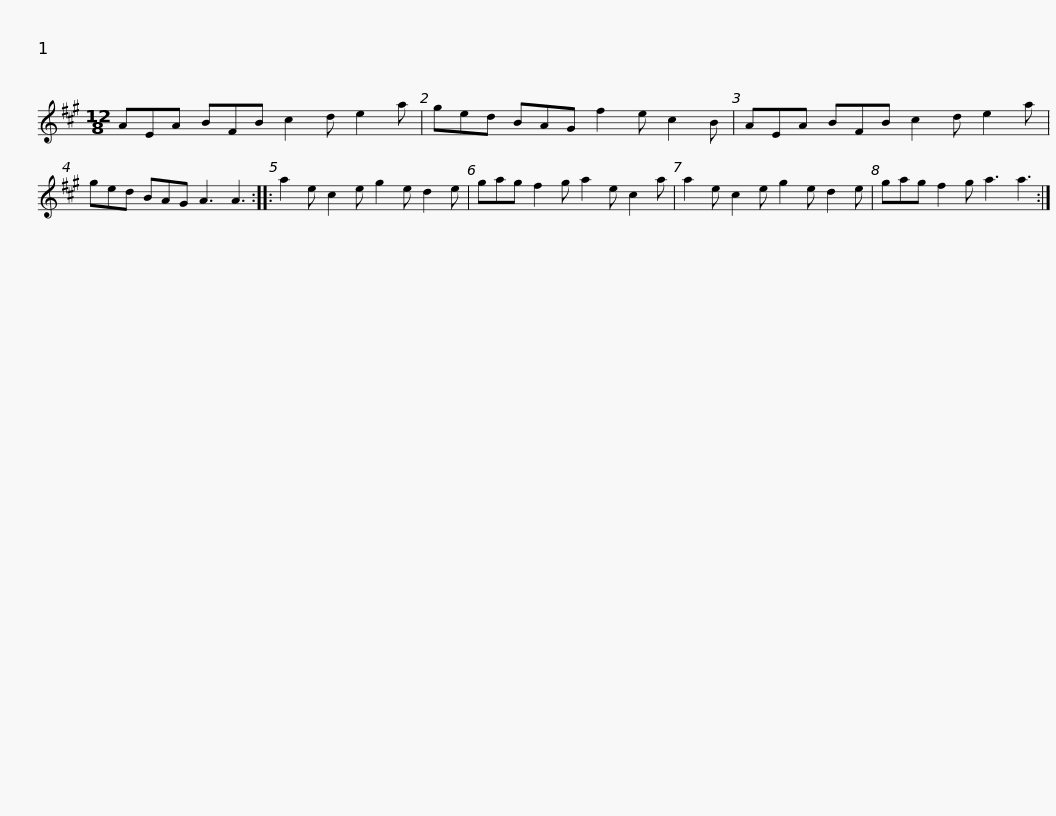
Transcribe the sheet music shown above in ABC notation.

X:1
L:1/8
M:12/8
I:linebreak $
K:A
V:1 treble
V:1
 AEA BFB c2 d e2 a | ged BAG f2 e c2 B | AEA BFB c2 d e2 a | ged BAG A3 A3 ::$ a2 e c2 e g2 e d2 e | %5
 gag f2 g a2 e c2 a | a2 e c2 e g2 e d2 e | gag f2 g a3 a3 :| %8
